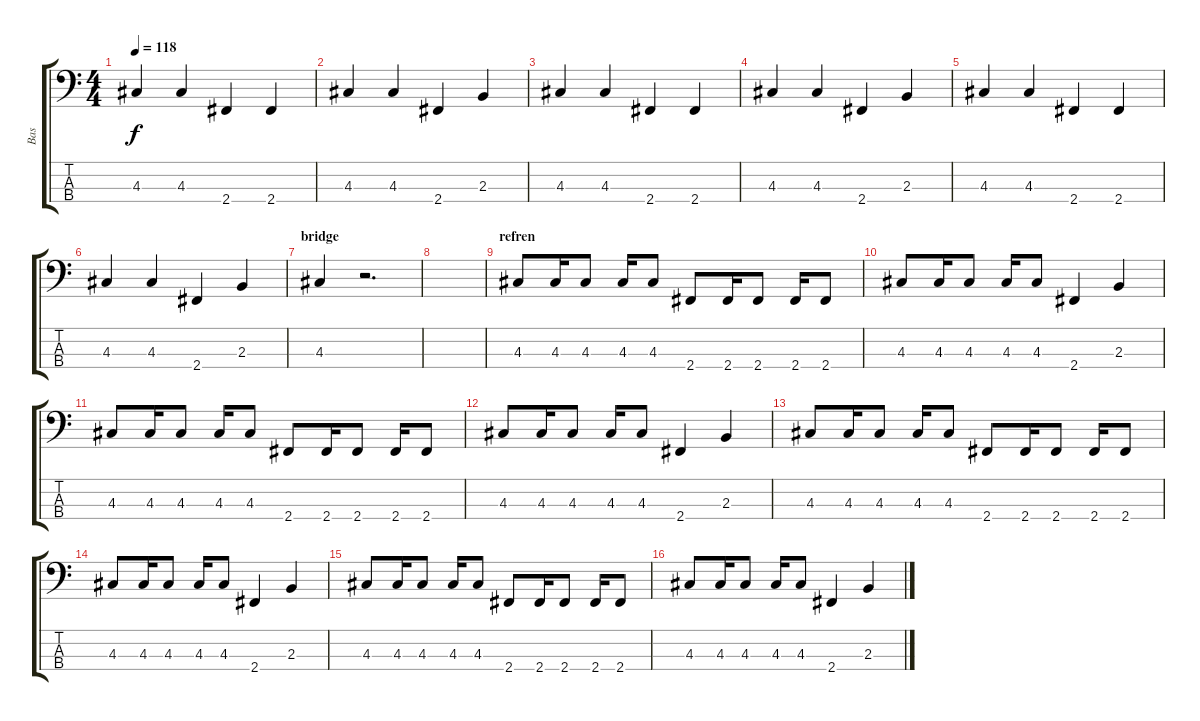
\track ("Bas" "Bas") {instrument slapbass1}
\staff {score tabs}
\tuning (G2 D2 A1 E1) {hide}
\ts (4 4)
\tempo 118
\clef f4
\ks c
4.3.4{dy f} 4.3.4 2.4.4 2.4.4 |
4.3.4 4.3.4 2.4.4 2.3.4 |
4.3.4 4.3.4 2.4.4 2.4.4 |
4.3.4 4.3.4 2.4.4 2.3.4 |
4.3.4 4.3.4 2.4.4 2.4.4 |
4.3.4 4.3.4 2.4.4 2.3.4 |
\section ("" "bridge")
4.3.4 r.2{d} |
|
\section ("" "refren")
4.3.8 4.3.16 4.3.8 4.3.16 4.3.8 2.4.8 2.4.16 2.4.8 2.4.16 2.4.8 |
4.3.8 4.3.16 4.3.8 4.3.16 4.3.8 2.4.4 2.3.4 |
4.3.8 4.3.16 4.3.8 4.3.16 4.3.8 2.4.8 2.4.16 2.4.8 2.4.16 2.4.8 |
4.3.8 4.3.16 4.3.8 4.3.16 4.3.8 2.4.4 2.3.4 |
4.3.8 4.3.16 4.3.8 4.3.16 4.3.8 2.4.8 2.4.16 2.4.8 2.4.16 2.4.8 |
4.3.8 4.3.16 4.3.8 4.3.16 4.3.8 2.4.4 2.3.4 |
4.3.8 4.3.16 4.3.8 4.3.16 4.3.8 2.4.8 2.4.16 2.4.8 2.4.16 2.4.8 |
4.3.8 4.3.16 4.3.8 4.3.16 4.3.8 2.4.4 2.3.4
